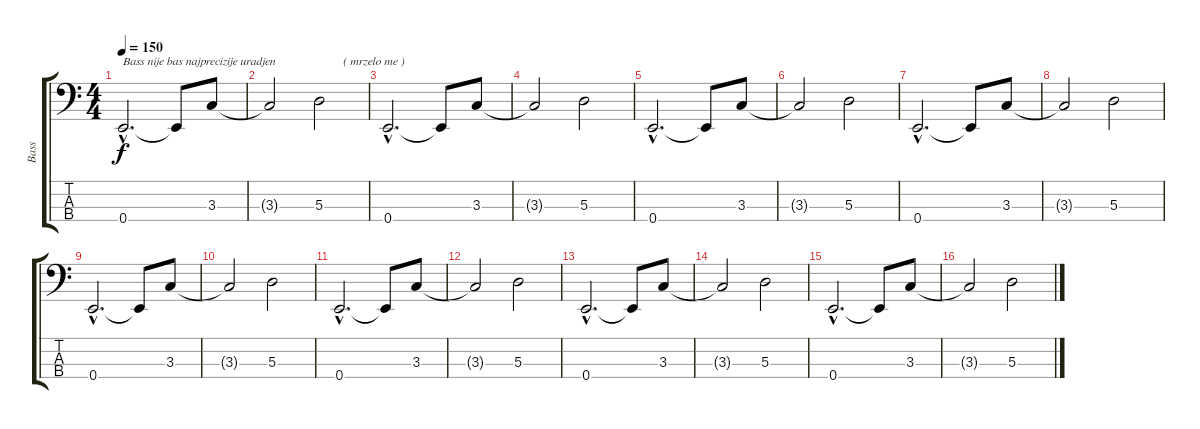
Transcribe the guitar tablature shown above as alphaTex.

\track ("Bass" "Bass") {instrument electricbassfinger}
\staff {score tabs}
\tuning (G2 D2 A1 E1) {hide}
\ts (4 4)
\tempo 150
\clef f4
\ks c
0.4{hac}.2{d txt "Bass nije bas najprecizije uradjen" dy f instrument electricbassfinger} 0.4{t}.8 3.3.8 |
3.3{t}.2 5.3.2{txt "        ( mrzelo me )"} |
0.4{hac}.2{d} 0.4{t}.8 3.3.8 |
3.3{t}.2 5.3.2 |
0.4{hac}.2{d} 0.4{t}.8 3.3.8 |
3.3{t}.2 5.3.2 |
0.4{hac}.2{d} 0.4{t}.8 3.3.8 |
3.3{t}.2 5.3.2 |
0.4{hac}.2{d} 0.4{t}.8 3.3.8 |
3.3{t}.2 5.3.2 |
0.4{hac}.2{d} 0.4{t}.8 3.3.8 |
3.3{t}.2 5.3.2 |
0.4{hac}.2{d} 0.4{t}.8 3.3.8 |
3.3{t}.2 5.3.2 |
0.4{hac}.2{d} 0.4{t}.8 3.3.8 |
3.3{t}.2 5.3.2
